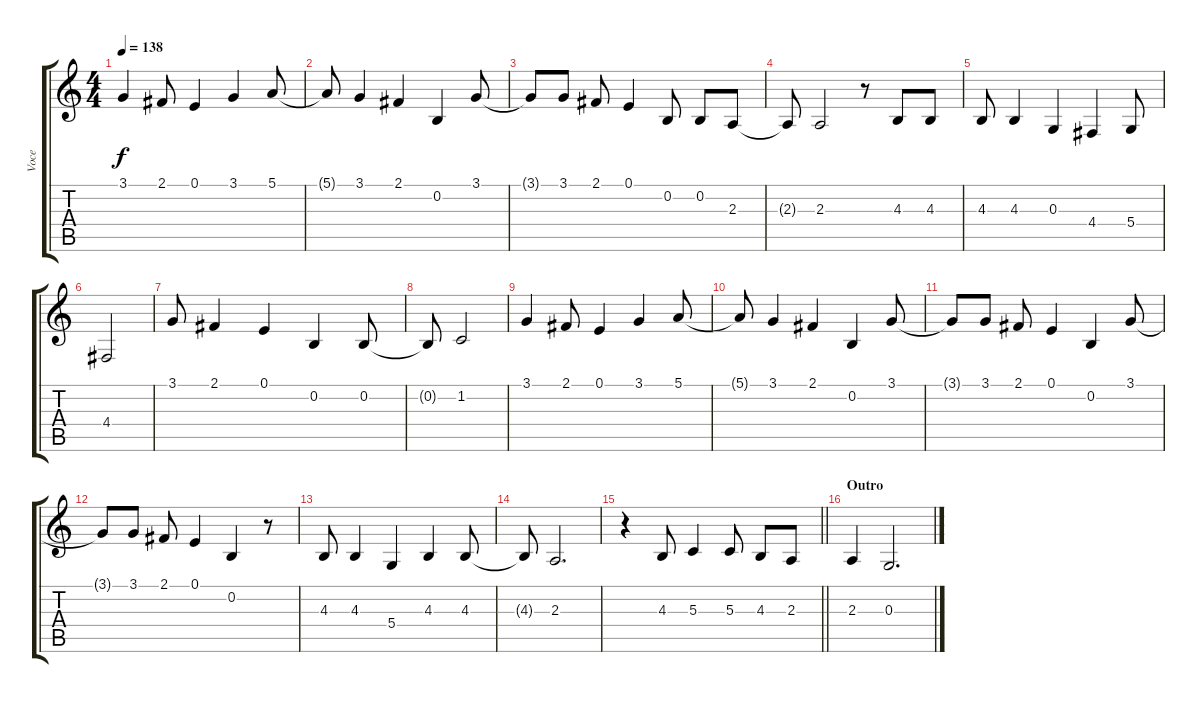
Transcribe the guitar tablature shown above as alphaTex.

\track ("Voce" "Voce") {instrument trumpet}
\staff {score tabs}
\tuning (E4 B3 G3 D3 A2 E2) {hide}
\ts (4 4)
\tempo 138
\clef g2
\ks c
3.1.4{dy f} 2.1.8 0.1.4 3.1.4 5.1.8 |
5.1{t}.8 3.1.4 2.1.4 0.2.4 3.1.8 |
3.1{t}.8 3.1.8 2.1.8 0.1.4 0.2.8 0.2.8 2.3.8 |
2.3{t}.8 2.3.2 r.8 4.3.8 4.3.8 |
4.3.8 4.3.4 0.3.4 4.4.4 5.4.8 |
4.4.2 |
3.1.8 2.1.4 0.1.4 0.2.4 0.2.8 |
0.2{t}.8 1.2.2 |
3.1.4 2.1.8 0.1.4 3.1.4 5.1.8 |
5.1{t}.8 3.1.4 2.1.4 0.2.4 3.1.8 |
3.1{t}.8 3.1.8 2.1.8 0.1.4 0.2.4 3.1.8 |
3.1{t}.8 3.1.8 2.1.8 0.1.4 0.2.4 r.8 |
4.3.8 4.3.4 5.4.4 4.3.4 4.3.8 |
4.3{t}.8 2.3.2{d} |
\barLineRight lightlight
r.4 4.3.8 5.3.4 5.3.8 4.3.8 2.3.8 |
\section ("" "Outro")
2.3.4 0.3.2{d}
